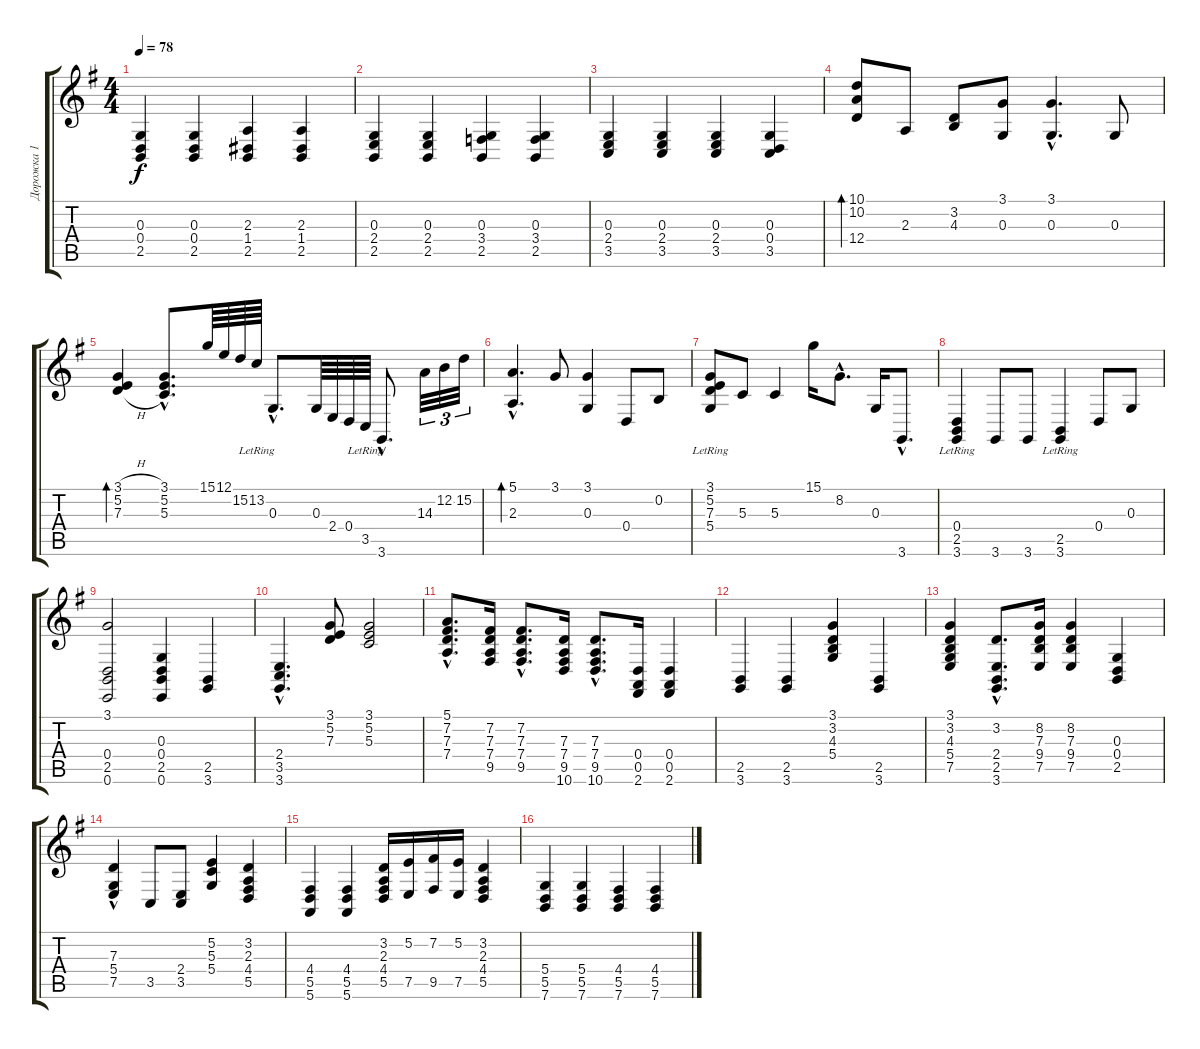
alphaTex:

\track ("Дорожка 1" "Дорожка 1") {instrument acousticgrandpiano}
\staff {score tabs}
\tuning (E4 B3 G3 D3 A2 E2) {hide}
\ts (4 4)
\tempo 78
\clef g2
\ks g
(0.3 0.4 2.5).4{dy f} (0.3 0.4 2.5).4 (2.3 1.4 2.5).4 (2.3 1.4 2.5).4 |
(0.3 2.4 2.5).4 (0.3 2.4 2.5).4 (0.3 3.4 2.5).4 (0.3 3.4 2.5).4 |
(0.3 2.4 3.5).4 (0.3 2.4 3.5).4 (0.3 2.4 3.5).4 (0.3 0.4 3.5).4 |
(10.1 10.2 12.4).8{bd 240} 2.3.8 (3.2 4.3).8 (3.1 0.3).8 (3.1{hac} 0.3{hac}).4{d} 0.3.8 |
(3.1{h} 5.2{h} 7.3{h}).4{bd 60} (3.1{hac} 5.2{hac} 5.3{hac}).8{d} 15.1.64 12.1.64 15.2.64 13.2{lr}.64 0.3{hac}.8{d} 0.3.64 2.4.64 0.4.64 3.5{lr}.64 3.6{hac}.8{d} 14.3.32{tu (3 2)} 12.2.32{tu (3 2)} 15.2.32{tu (3 2)} |
(5.1{hac} 2.3{hac}).4{d bd 120} 3.1.8 (3.1 0.3).4 0.4.8 0.2.8 |
(3.1{lr} 5.2{lr} 7.3 5.4{lr}).8 5.3.8 5.3.4 15.1.16 8.2{hac}.8{d} 0.3.16 3.6{hac}.8{d} |
(0.4{lr} 2.5{lr} 3.6).4 3.6.8 3.6.8 (2.5 3.6{lr}).4 0.4.8 0.3.8 |
(3.1 0.4 2.5 0.6).2 (0.3 0.4 2.5 0.6).4 (2.5 3.6).4 |
(2.4{hac} 3.5{hac} 3.6{hac}).4{d} (3.1 5.2 7.3).8 (3.1 5.2 5.3).2 |
(5.1{hac} 7.2{hac} 7.3{hac} 7.4{hac}).8{d} (7.2 7.3 7.4 9.5).16 (7.2{hac} 7.3{hac} 7.4{hac} 9.5{hac}).8{d} (7.3 7.4 9.5 10.6).16 (7.3{hac} 7.4{hac} 9.5{hac} 10.6{hac}).8{d} (0.4 0.5 2.6).16 (0.4 0.5 2.6).4 |
(2.5 3.6).4 (2.5 3.6).4 (3.1 3.2 4.3 5.4).4 (2.5 3.6).4 |
(3.1 3.2 4.3 5.4 7.5).4 (3.2{hac} 2.4{hac} 2.5{hac} 3.6{hac}).8{d} (8.2 7.3 9.4 7.5).16 (8.2 7.3 9.4 7.5).4 (0.3 0.4 2.5).4 |
(7.3{hac} 5.4{hac} 7.5).4 3.5.8 (2.4 3.5).8 (5.2 5.3 5.4).4 (3.2 2.3 4.4 5.5).4 |
(4.4 5.5 5.6).4 (4.4 5.5 5.6).4 (3.2 2.3 4.4 5.5).16 (5.2 7.5).16 (7.2 9.5).16 (5.2 7.5).16 (3.2 2.3 4.4 5.5).4 |
(5.4 5.5 7.6).4 (5.4 5.5 7.6).4 (4.4 5.5 7.6).4 (4.4 5.5 7.6).4
